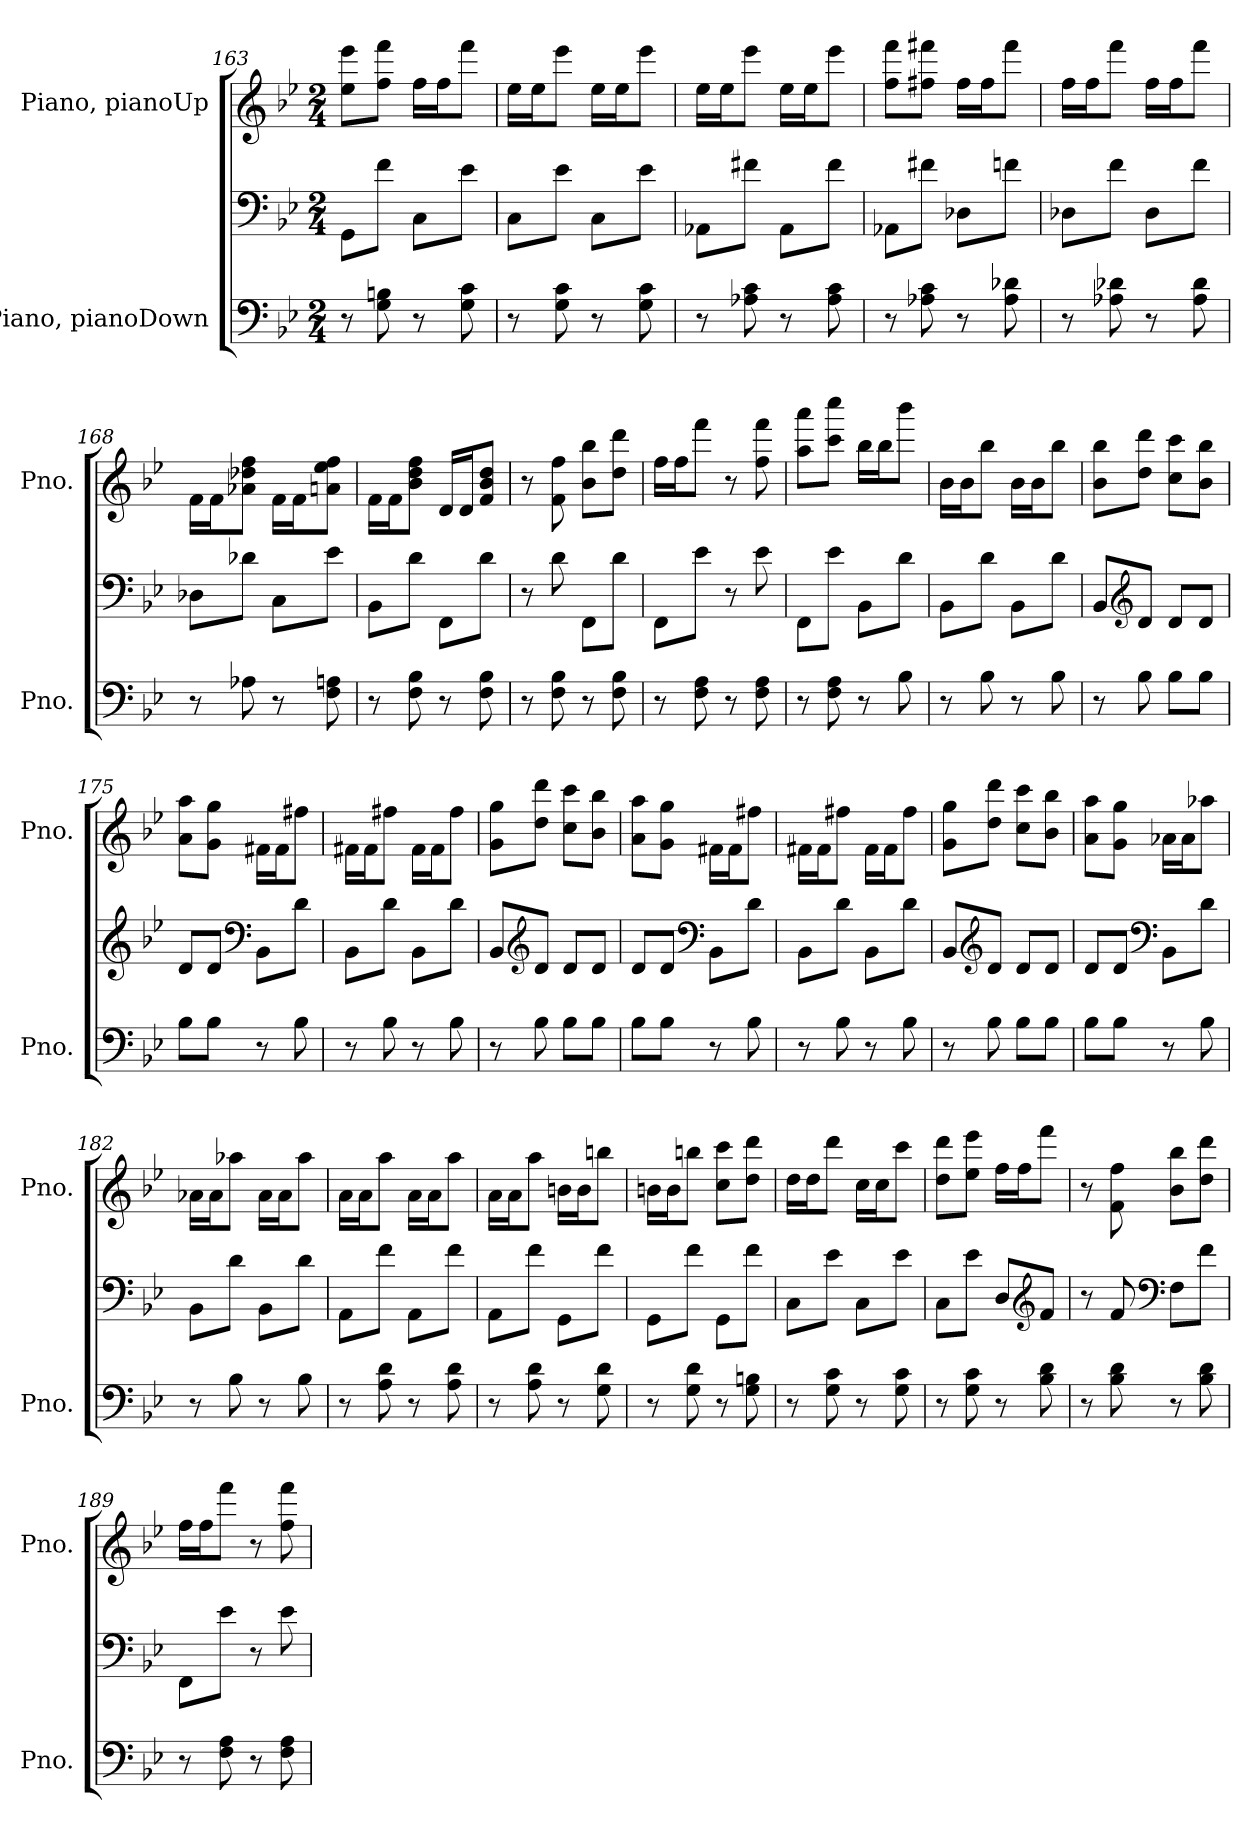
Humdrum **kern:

**kern	**kern	**kern
*part2	*part2	*part1
*staff3	*staff2	*staff1
*I"Piano, pianoDown	*	*I"Piano, pianoUp
*I'Pno.	*	*I'Pno.
*clefF4	*clefF4	*clefG2
*k[b-e-]	*k[b-e-]	*k[b-e-]
*M2/4	*M2/4	*M2/4
=163	=163	=163
8r	8GG\L	8ee-\ 8eee-\L
8G\ 8Bn\	8f\J	8ff\ 8fff\J
8r	8C\L	16ff\LL
.	.	16ff\J
8G\ 8c\	8e-\J	8fff\J
=164	=164	=164
8r	8C\L	16ee-\LL
.	.	16ee-\J
8G\ 8c\	8e-\J	8eee-\J
8r	8C\L	16ee-\LL
.	.	16ee-\J
8G\ 8c\	8e-\J	8eee-\J
=165	=165	=165
8r	8AA-X\L	16ee-\LL
.	.	16ee-\J
8A-X\ 8c\	8f#X\J	8eee-\J
8r	8AA-\L	16ee-\LL
.	.	16ee-\J
8A-\ 8c\	8f#\J	8eee-\J
!!LO:LB:g=z
=166	=166	=166
8r	8AA-X\L	8ff\ 8fff\L
8A-X\ 8c\	8f#X\J	8ff#X\ 8fff#X\J
8r	8D-X\L	16ff#\LL
.	.	16ff#\J
8A-\ 8d-X\	8fn\J	8fff#\J
=167	=167	=167
8r	8D-X\L	16ff\LL
.	.	16ff\J
8A-X\ 8d-X\	8f\J	8fff\J
8r	8D-\L	16ff\LL
.	.	16ff\J
8A-\ 8d-\	8f\J	8fff\J
=168	=168	=168
8r	8D-X\L	16f\LL
.	.	16f\J
8A-X\	8d-X\J	8a-X\ 8dd-X\ 8ff\J
8r	8C\L	16f\LL
.	.	16f\J
8F\ 8An\	8e-\J	8an\ 8ee-\ 8ff\J
=169	=169	=169
8r	8BB-\L	16f\LL
.	.	16f\J
8F\ 8B-\	8d\J	8b-\ 8dd\ 8ff\J
8r	8FF\L	16d/LL
.	.	16d/J
8F\ 8B-\	8d\J	8f/ 8b-/ 8dd/J
=170	=170	=170
8r	8r	8r
8F\ 8B-\	8d\	8f\ 8ff\
8r	8FF\L	8b-\ 8bb-\L
8F\ 8B-\	8d\J	8dd\ 8ddd\J
=171	=171	=171
8r	8FF\L	16ff\LL
.	.	16ff\J
8F\ 8A\	8e-\J	8fff\J
8r	8r	8r
8F\ 8A\	8e-\	8ff\ 8fff\
!!LO:LB:g=z
=172	=172	=172
8r	8FF\L	8aa\ 8aaa\L
8F\ 8A\	8e-\J	8ccc\ 8cccc\J
8r	8BB-\L	16bb-\LL
.	.	16bb-\J
8B-\	8d\J	8bbb-\J
=173	=173	=173
8r	8BB-\L	16b-\LL
.	.	16b-\J
8B-\	8d\J	8bb-\J
8r	8BB-\L	16b-\LL
.	.	16b-\J
8B-\	8d\J	8bb-\J
=174	=174	=174
8r	8BB-/L	8b-\ 8bb-\L
*	*clefG2	*
8B-\	8d/J	8dd\ 8ddd\J
8B-\L	8d/L	8cc\ 8ccc\L
8B-\J	8d/J	8b-\ 8bb-\J
=175	=175	=175
8B-\L	8d/L	8a\ 8aa\L
8B-\J	8d/J	8g\ 8gg\J
*	*clefF4	*
8r	8BB-\L	16f#X\LL
.	.	16f#\J
8B-\	8d\J	8ff#X\J
=176	=176	=176
8r	8BB-\L	16f#X\LL
.	.	16f#\J
8B-\	8d\J	8ff#X\J
8r	8BB-\L	16f#\LL
.	.	16f#\J
8B-\	8d\J	8ff#\J
!!LO:PB:g=z
=177	=177	=177
8r	8BB-/L	8g\ 8gg\L
*	*clefG2	*
8B-\	8d/J	8dd\ 8ddd\J
8B-\L	8d/L	8cc\ 8ccc\L
8B-\J	8d/J	8b-\ 8bb-\J
=178	=178	=178
8B-\L	8d/L	8a\ 8aa\L
8B-\J	8d/J	8g\ 8gg\J
*	*clefF4	*
8r	8BB-\L	16f#X\LL
.	.	16f#\J
8B-\	8d\J	8ff#X\J
=179	=179	=179
8r	8BB-\L	16f#X\LL
.	.	16f#\J
8B-\	8d\J	8ff#X\J
8r	8BB-\L	16f#\LL
.	.	16f#\J
8B-\	8d\J	8ff#\J
=180	=180	=180
8r	8BB-/L	8g\ 8gg\L
*	*clefG2	*
8B-\	8d/J	8dd\ 8ddd\J
8B-\L	8d/L	8cc\ 8ccc\L
8B-\J	8d/J	8b-\ 8bb-\J
=181	=181	=181
8B-\L	8d/L	8a\ 8aa\L
8B-\J	8d/J	8g\ 8gg\J
*	*clefF4	*
8r	8BB-\L	16a-X\LL
.	.	16a-\J
8B-\	8d\J	8aa-X\J
!!LO:LB:g=z
=182	=182	=182
8r	8BB-\L	16a-X\LL
.	.	16a-\J
8B-\	8d\J	8aa-X\J
8r	8BB-\L	16a-\LL
.	.	16a-\J
8B-\	8d\J	8aa-\J
=183	=183	=183
8r	8AA\L	16a\LL
.	.	16a\J
8A\ 8d\	8f\J	8aa\J
8r	8AA\L	16a\LL
.	.	16a\J
8A\ 8d\	8f\J	8aa\J
=184	=184	=184
8r	8AA\L	16a\LL
.	.	16a\J
8A\ 8d\	8f\J	8aa\J
8r	8GG\L	16bn\LL
.	.	16b\J
8G\ 8d\	8f\J	8bbn\J
=185	=185	=185
8r	8GG\L	16bn\LL
.	.	16b\J
8G\ 8d\	8f\J	8bbn\J
8r	8GG\L	8cc\ 8ccc\L
8G\ 8Bn\	8f\J	8dd\ 8ddd\J
=186	=186	=186
8r	8C\L	16dd\LL
.	.	16dd\J
8G\ 8c\	8e-\J	8ddd\J
8r	8C\L	16cc\LL
.	.	16cc\J
8G\ 8c\	8e-\J	8ccc\J
!!LO:LB:g=z
=187	=187	=187
8r	8C\L	8dd\ 8ddd\L
8G\ 8c\	8e-\J	8ee-\ 8eee-\J
8r	8D/L	16ff\LL
.	.	16ff\J
*	*clefG2	*
8B-\ 8d\	8f/J	8fff\J
=188	=188	=188
8r	8r	8r
8B-\ 8d\	8f/	8f\ 8ff\
*	*clefF4	*
8r	8F\L	8b-\ 8bb-\L
8B-\ 8d\	8f\J	8dd\ 8ddd\J
=189	=189	=189
8r	8FF\L	16ff\LL
.	.	16ff\J
8F\ 8A\	8e-\J	8fff\J
8r	8r	8r
8F\ 8A\	8e-\	8ff\ 8fff\
=	=	=
*-	*-	*-
